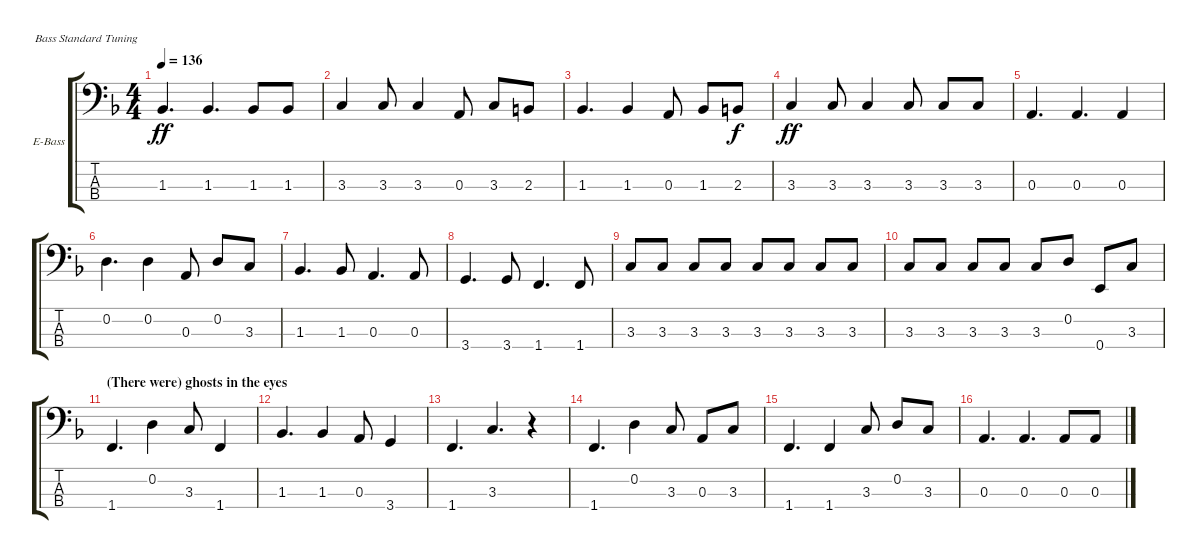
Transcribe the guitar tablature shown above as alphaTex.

\bracketExtendMode groupsimilarinstruments
\firstSystemTrackNameOrientation horizontal
\otherSystemsTrackNameOrientation horizontal
\track ("Bass" "E-Bass") {instrument electricbassfinger}
\staff {score tabs}
\tuning (G2 D2 A1 E1)
\ts (4 4)
\tempo 136
\clef f4
\ks f
1.3.4{d dy ff} 1.3.4{d} 1.3.8 1.3.8 |
3.3.4 3.3.8 3.3.4 0.3.8 3.3.8 2.3.8 |
1.3.4{d} 1.3.4 0.3.8 1.3.8 2.3.8{dy f} |
3.3.4{dy ff} 3.3.8 3.3.4 3.3.8 3.3.8 3.3.8 |
0.3.4{d} 0.3.4{d} 0.3.4 |
0.2.4{d} 0.2.4 0.3.8 0.2.8 3.3.8 |
1.3.4{d} 1.3.8 0.3.4{d} 0.3.8 |
3.4.4{d} 3.4.8 1.4.4{d} 1.4.8 |
3.3.8 3.3.8 3.3.8 3.3.8 3.3.8 3.3.8 3.3.8 3.3.8 |
3.3.8 3.3.8 3.3.8 3.3.8 3.3.8 0.2.8 0.4.8 3.3.8 |
\section ("" "(There were) ghosts in the eyes")
1.4.4{d} 0.2.4 3.3.8 1.4.4 |
1.3.4{d} 1.3.4 0.3.8 3.4.4 |
1.4.4{d} 3.3.4{d} r.4 |
1.4.4{d} 0.2.4 3.3.8 0.3.8 3.3.8 |
1.4.4{d} 1.4.4 3.3.8 0.2.8 3.3.8 |
0.3.4{d} 0.3.4{d} 0.3.8 0.3.8
